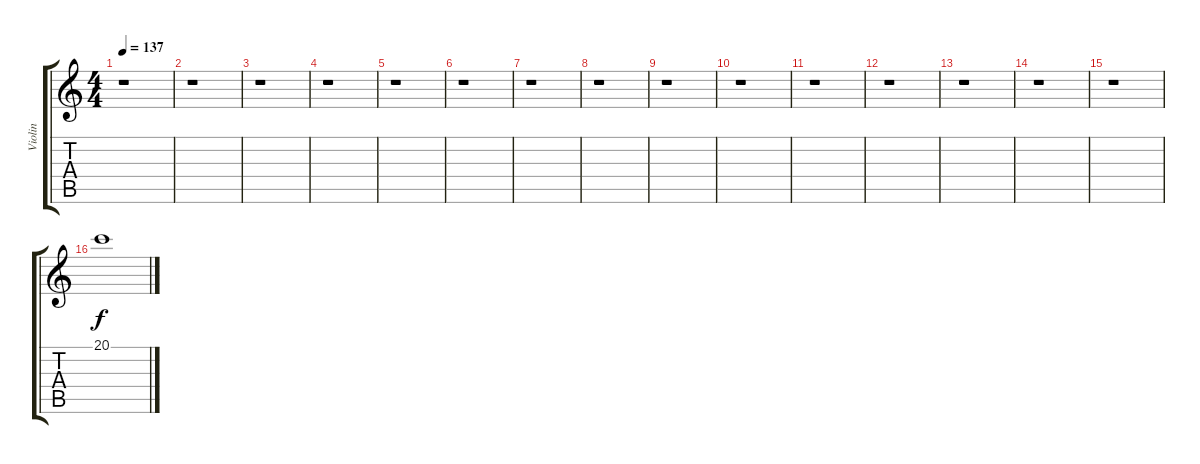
\track ("Violin" "Violin") {instrument stringensemble1}
\staff {score tabs}
\tuning (E4 B3 G3 D3 A2 E2) {hide}
\ts (4 4)
\tempo 137
\clef g2
\ks c
r.1{dy f} |
r.1 |
r.1 |
r.1 |
r.1 |
r.1 |
r.1 |
r.1 |
r.1 |
r.1 |
r.1 |
r.1 |
r.1 |
r.1 |
r.1 |
20.1.1
